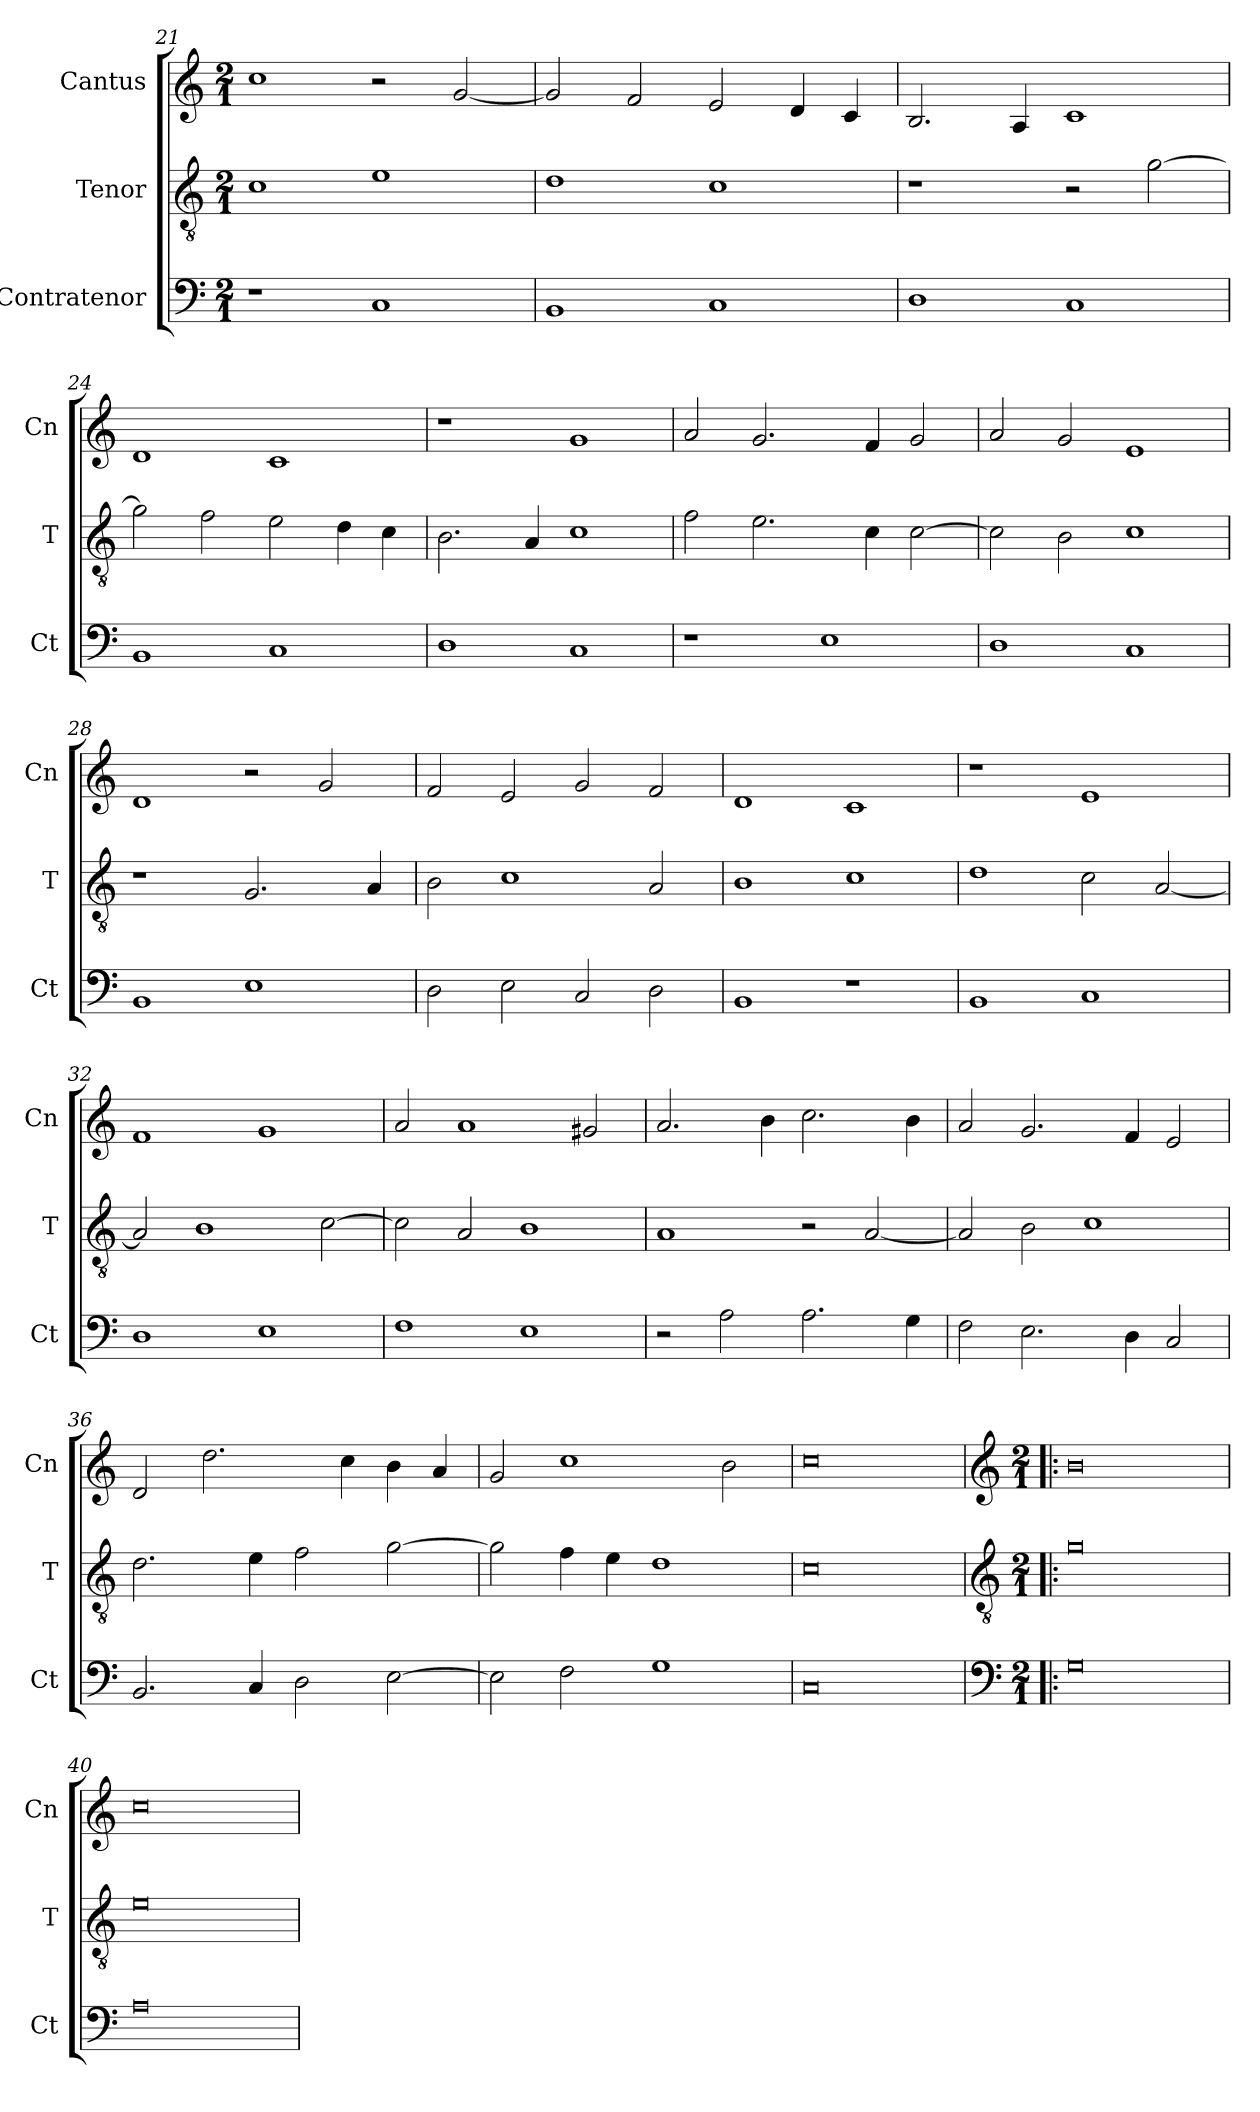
**kern	**kern	**kern
*part3	*part2	*part1
*staff3	*staff2	*staff1
*I"Contratenor	*I"Tenor	*I"Cantus
*I'Ct	*I'T	*I'Cn
*clefF4	*clefGv2	*clefG2
*k[]	*k[]	*k[]
*M2/1	*M2/1	*M2/1
=21	=21	=21
1r	1c	1cc
1C	1e	2r
.	.	[2g/
=22	=22	=22
1BB	1d	2g/]
.	.	2f/
1C	1c	2e/
.	.	4d/
.	.	4c/
=23	=23	=23
1D	1r	2.B/
.	.	4A/
1C	2r	1c
.	[2g\	.
=24	=24	=24
1BB	2g\]	1d
.	2f\	.
1C	2e\	1c
.	4d\	.
.	4c\	.
=25	=25	=25
1D	2.B\	1r
.	4A/	.
1C	1c	1g
=26	=26	=26
1r	2f\	2a/
.	2.e\	2.g/
1E	.	.
.	4c\	4f/
.	[2c\	2g/
=27	=27	=27
1D	2c\]	2a/
.	2B\	2g/
1C	1c	1e
=28	=28	=28
1BB	1r	1d
1E	2.G/	2r
.	.	2g/
.	4A/	.
=29	=29	=29
2D\	2B\	2f/
2E\	1c	2e/
2C/	.	2g/
2D\	2A/	2f/
=30	=30	=30
1BB	1B	1d
1r	1c	1c
=31	=31	=31
1BB	1d	1r
1C	2c\	1e
.	[2A/	.
=32	=32	=32
1D	2A/]	1f
.	1B	.
1E	.	1g
.	[2c\	.
=33	=33	=33
1F	2c\]	2a/
.	2A/	1a
1E	1B	.
.	.	2g#X/
=34	=34	=34
2r	1A	2.a/
2A\	.	.
.	.	4b\
2.A\	2r	2.cc\
.	[2A/	.
4G\	.	4b\
=35	=35	=35
2F\	2A/]	2a/
2.E\	2B\	2.g/
.	1c	.
4D\	.	4f/
2C/	.	2e/
=36	=36	=36
2.BB/	2.d\	2d/
.	.	2.dd\
4C/	4e\	.
2D\	2f\	.
.	.	4cc\
[2E\	[2g\	4b\
.	.	4a/
=37	=37	=37
2E\]	2g\]	2g/
2F\	4f\	1cc
.	4e\	.
1G	1d	.
.	.	2b\
=38	=38	=38
0C	0c	0cc
!!LO:LB:g=z
=39!|:	=39!|:	=39!|:
*clefF4	*clefGv2	*clefG2
*k[]	*k[]	*k[]
*M2/1	*M2/1	*M2/1
0G	0g	0b
=40	=40	=40
0A	0e	0cc
=	=	=
*-	*-	*-
